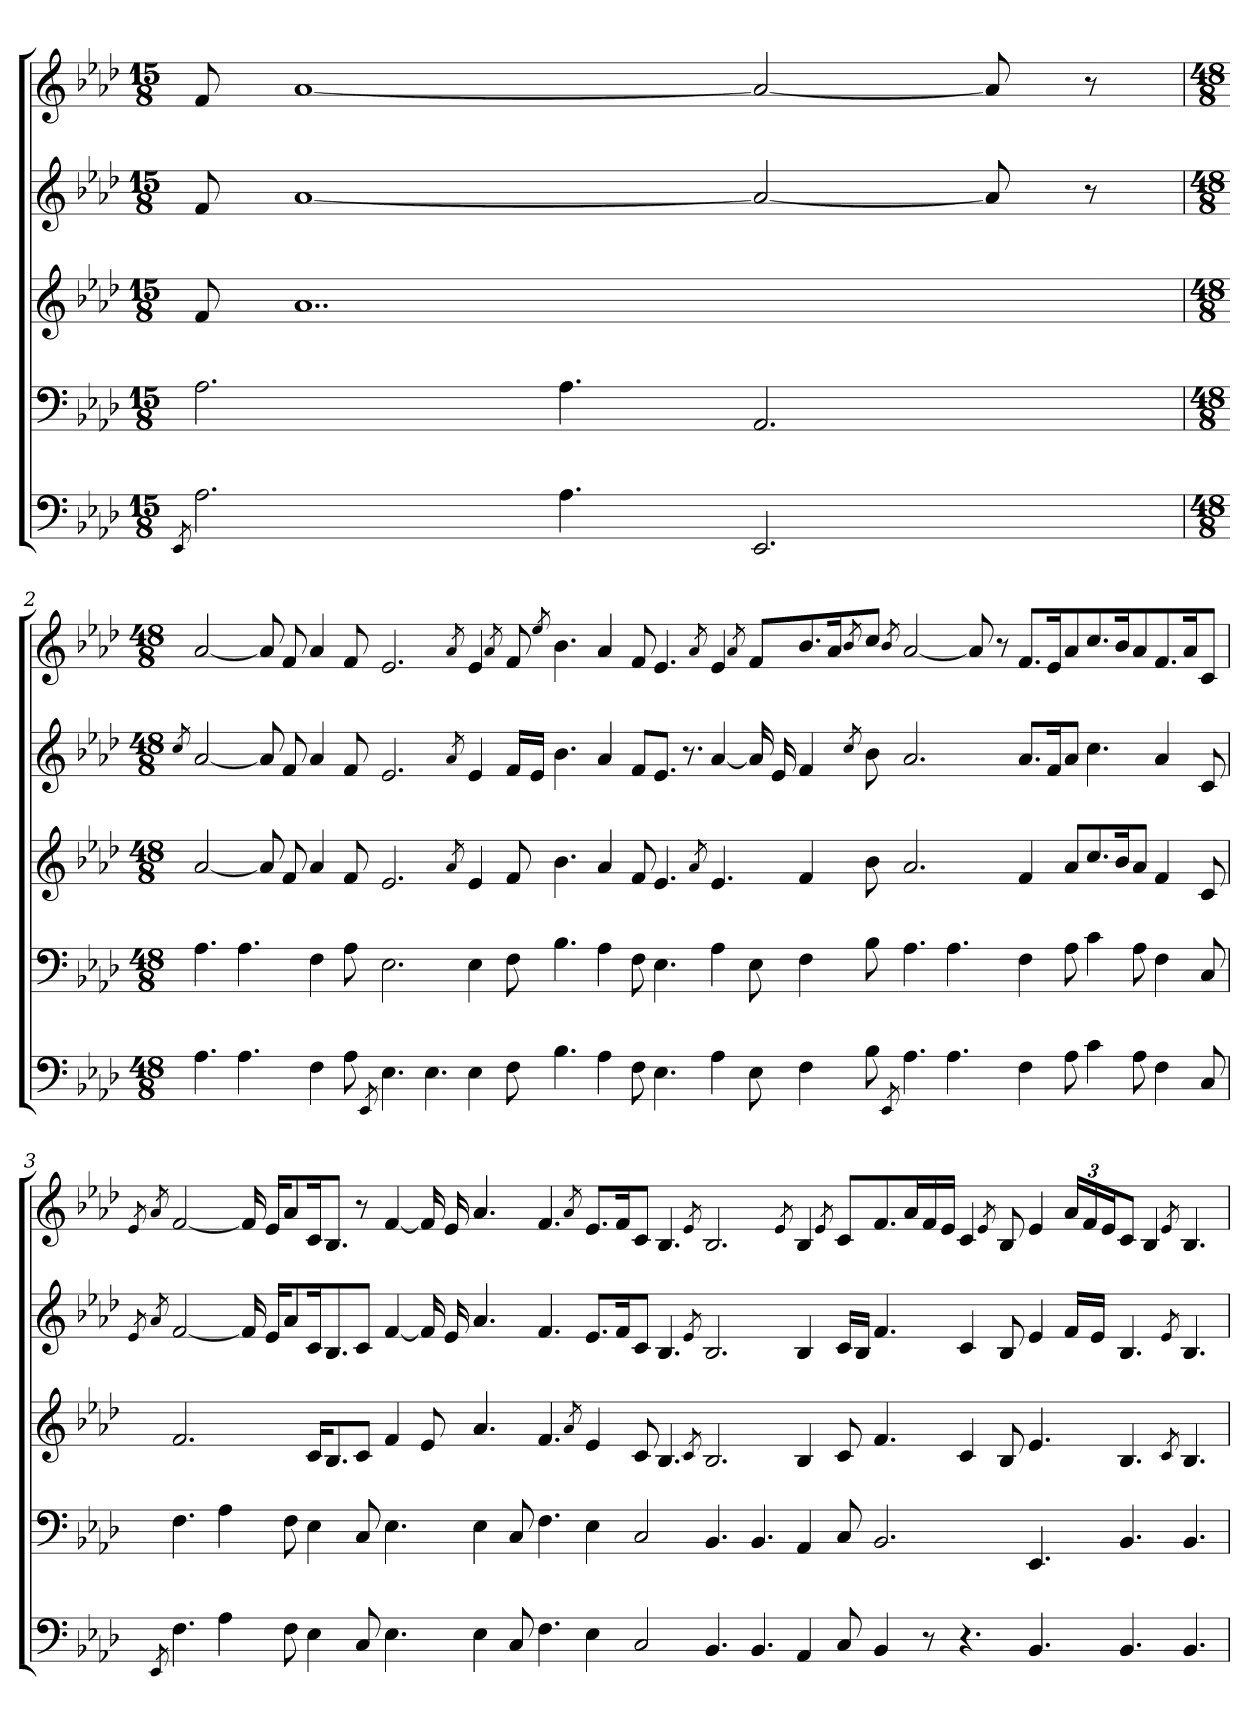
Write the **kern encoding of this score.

**kern	**kern	**kern	**kern	**kern
*part5	*part4	*part3	*part2	*part1
*staff5	*staff4	*staff3	*staff2	*staff1
*clefF4	*clefF4	*clefG2	*clefG2	*clefG2
*k[b-e-a-d-]	*k[b-e-a-d-]	*k[b-e-a-d-]	*k[b-e-a-d-]	*k[b-e-a-d-]
*M15/8	*M15/8	*M15/8	*M15/8	*M15/8
=1	=1	=1	=1	=1
8qEE-	.	.	.	.
2.A-	2.A-	8f	8f	8f
.	.	1..a-	[1a-	[1a-
4.A-	4.A-	.	.	.
2.EE-	2.AA-	.	2a-_	2a-_
.	.	.	8a-]	8a-]
.	.	.	8r	8r
=2	=2	=2	=2	=2
*M48/8	*M48/8	*M48/8	*M48/8	*M48/8
.	.	.	8qcc	.
4.A-	4.A-	[2a-	[2a-	[2a-
4.A-	4.A-	.	.	.
.	.	8a-]	8a-]	8a-]
.	.	8f	8f	8f
4F	4F	4a-	4a-	4a-
8A-	8A-	8f	8f	8f
8qEE-	.	.	.	.
4.E-	2.E-	2.e-	2.e-	2.e-
4.E-	.	.	.	.
.	.	8qa-	8qa-	8qa-
4E-	4E-	4e-	4e-	4e-
.	.	.	.	8qa-
8F	8F	8f	16f/LL	8f
.	.	.	16e-/JJ	.
.	.	.	.	8qee-
4.B-	4.B-	4.b-	4.b-	4.b-
4A-	4A-	4a-	4a-	4a-
8F	8F	8f	8f/L	8f
4.E-	4.E-	4.e-	8.e-/J	4.e-
.	.	.	8.r	.
.	.	8qa-	.	8qa-
4A-	4A-	4.e-	[4a-	4e-
.	.	.	.	8qa-
8E-	8E-	.	16a-]	8f/L
.	.	.	16e-	.
4F	4F	4f	4f	8.b-/
.	.	.	.	16a-/K
.	.	.	8qcc	8qb-/
8B-	8B-	8b-	8b-	8cc/J
8qEE-	.	.	.	8qb-
4.A-	4.A-	2.a-	2.a-	[2a-
4.A-	4.A-	.	.	.
.	.	.	.	8a-]
.	.	.	.	8r
4F	4F	4f	8.a-/L	8.f/L
.	.	.	16f/K	16e-/K
8A-	8A-	8a-/L	8a-/J	8a-/
4c	4c	8.cc/	4.cc	8.cc/
.	.	16b-/K	.	16b-/K
8A-	8A-	8a-/J	.	8a-/
4F	4F	4f	4a-	8.f/
.	.	.	.	16a-/K
8C	8C	8c	8c	8c/J
=3	=3	=3	=3	=3
.	.	.	8qe-	8qe-
8qEE-	.	.	8qa-	8qa-
4.F	4.F	2.f	[2f	[2f
4A-	4A-	.	.	.
.	.	.	16f]	16f]
.	.	.	16e-/KL	16e-/KL
8F	8F	.	8a-/	8a-/
4E-	4E-	16c/KL	16c/K	16c/K
.	.	8.B-/	8.B-/	8.B-/J
8C	8C	8c/J	8c/J	8r
4.E-	4.E-	4f	[4f	[4f
.	.	8e-	16f]	16f]
.	.	.	16e-	16e-
4E-	4E-	4.a-	4.a-	4.a-
8C	8C	.	.	.
4.F	4.F	4.f	4.f	4.f
.	.	8qa-	.	8qa-
4E-	4E-	4e-	8.e-/L	8.e-/L
.	.	.	16f/K	16f/K
2C	2C	8c	8c/J	8c/J
.	.	4.B-	4.B-	4.B-
.	.	8qc	8qe-	8qe-
4.BB-	4.BB-	2.B-	2.B-	2.B-
4.BB-	4.BB-	.	.	.
.	.	.	.	8qe-
4AA-	4AA-	4B-	4B-	4B-
.	.	.	.	8qe-
8C	8C	8c	16c/LL	8c/L
.	.	.	16B-/JJ	.
4BB-	2.BB-	4.f	4.f	8.f/
.	.	.	.	16a-/L
8r	.	.	.	16f/
.	.	.	.	16e-/JJ
4.r	.	4c	4c	4c
.	.	.	.	8qe-
.	.	8B-	8B-	8B-
4.BB-	4.EE-	4.e-	4e-	4e-
.	.	.	16f/LL	24a-/LL
.	.	.	.	24f/
.	.	.	16e-/JJ	.
.	.	.	.	24e-/J
4.BB-	4.BB-	4.B-	4.B-	8c/J
.	.	.	.	4B-
.	.	8qc	8qe-	8qe-
4.BB-	4.BB-	4.B-	4.B-	4.B-
=	=	=	=	=
*-	*-	*-	*-	*-
